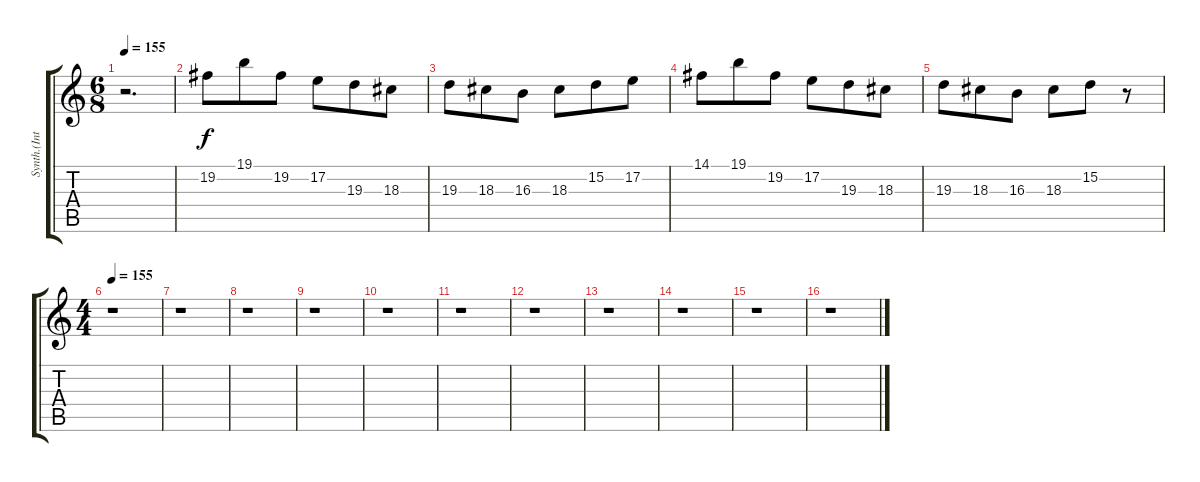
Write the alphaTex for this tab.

\track ("Synth.(Intro)" "Synth.(Int") {instrument ocarina}
\staff {score tabs}
\tuning (E4 B3 G3 D3 A2 E2) {hide}
\ts (6 8)
\tempo 155
\tempo 50
\tempo 155
\clef g2
\ks c
r.2{d dy f instrument ocarina} |
19.2.8 19.1.8 19.2.8 17.2.8 19.3.8 18.3.8 |
19.3.8 18.3.8 16.3.8 18.3.8 15.2.8 17.2.8 |
14.1.8 19.1.8 19.2.8 17.2.8 19.3.8 18.3.8 |
19.3.8 18.3.8 16.3.8 18.3.8 15.2.8 r.8 |
\ts (4 4)
\tempo 155
r.1 |
r.1 |
r.1 |
r.1 |
r.1 |
r.1 |
r.1 |
r.1 |
r.1 |
r.1 |
r.1
